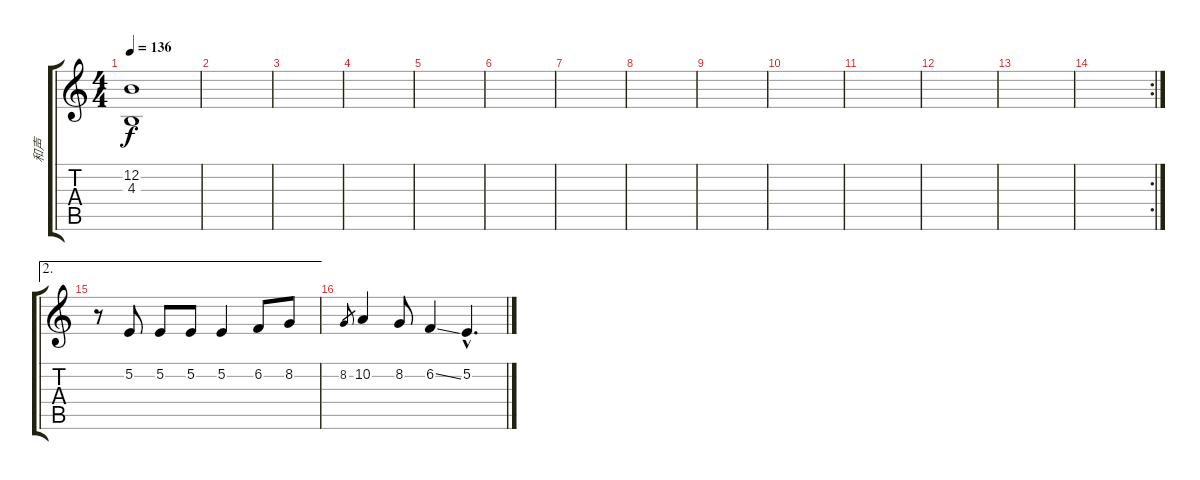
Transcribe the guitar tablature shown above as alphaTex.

\track ("和声" "和声") {instrument lead6voice}
\staff {score tabs}
\tuning (E4 B3 G3 D3 A2 E2) {hide}
\ts (4 4)
\tempo 136
\clef g2
\ks c
(12.2{t} 4.3{t}).1{dy f} |
|
|
|
|
|
|
|
|
|
|
|
|
\rc 2
|
\ae 2
r.8 5.2.8 5.2.8 5.2.8 5.2.4 6.2.8 8.2.8 |
8.2.8{gr} 10.2.4 8.2.8 6.2{ss}.4 5.2{hac}.4{d}
